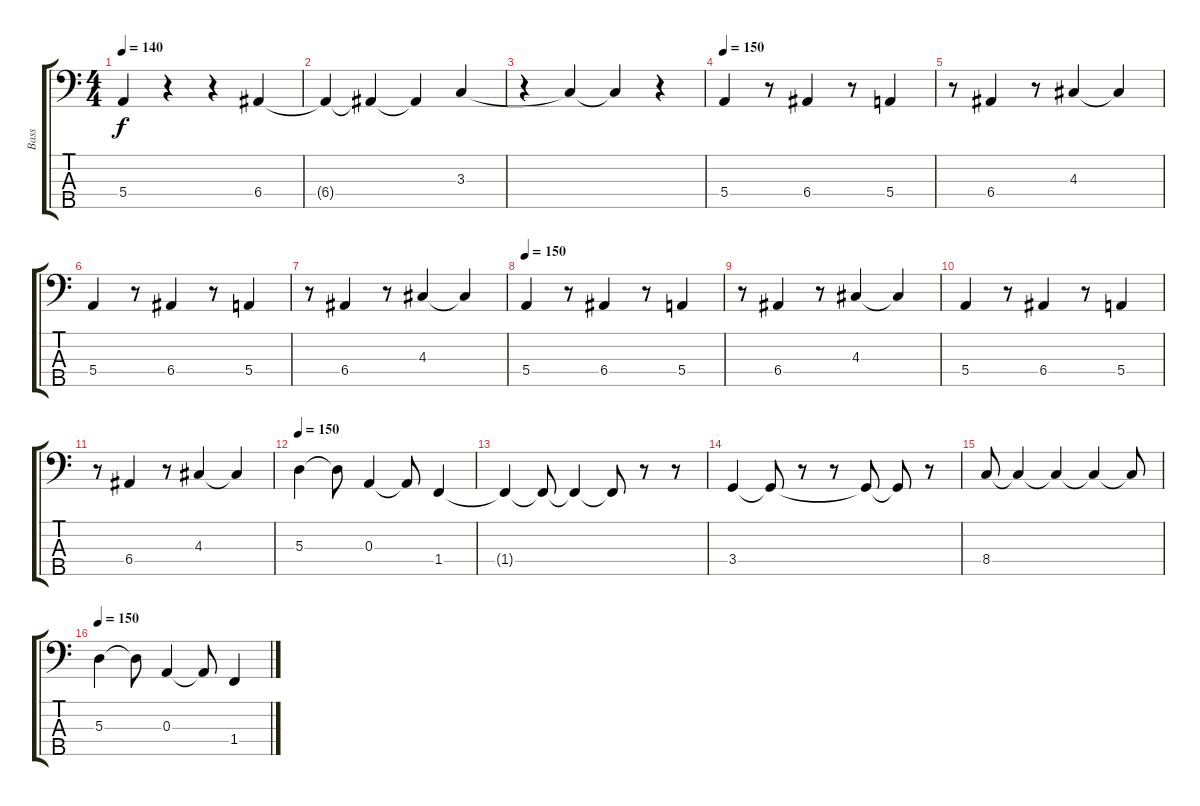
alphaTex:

\track ("Bass" "Bass") {instrument electricbassfinger}
\staff {score tabs}
\tuning (G2 D2 A1 E1 B0) {hide}
\ts (4 4)
\tempo 140
\clef f4
\ks c
5.4{t}.4{dy f} r.4 r.4 6.4.4 |
6.4{t}.4 6.4{t}.4 6.4{t}.4 3.3.4 |
r.4 3.3{t}.4 3.3{t}.4 r.4 |
\tempo 150
5.4.4 r.8 6.4.4 r.8 5.4.4 |
r.8 6.4.4 r.8 4.3.4 4.3{t}.4 |
5.4.4 r.8 6.4.4 r.8 5.4.4 |
r.8 6.4.4 r.8 4.3.4 4.3{t}.4 |
\tempo 150
5.4.4 r.8 6.4.4 r.8 5.4.4 |
r.8 6.4.4 r.8 4.3.4 4.3{t}.4 |
5.4.4 r.8 6.4.4 r.8 5.4.4 |
r.8 6.4.4 r.8 4.3.4 4.3{t}.4 |
\tempo 150
5.3.4 5.3{t}.8 0.3.4 0.3{t}.8 1.4.4 |
1.4{t}.4 1.4{t}.8 1.4{t}.4 1.4{t}.8 r.8 r.8 |
3.4.4 3.4{t}.8 r.8 r.8 3.4{t}.8 3.4{t}.8 r.8 |
8.4.8 8.4{t}.4 8.4{t}.4 8.4{t}.4 8.4{t}.8 |
\tempo 150
5.3.4 5.3{t}.8 0.3.4 0.3{t}.8 1.4.4
